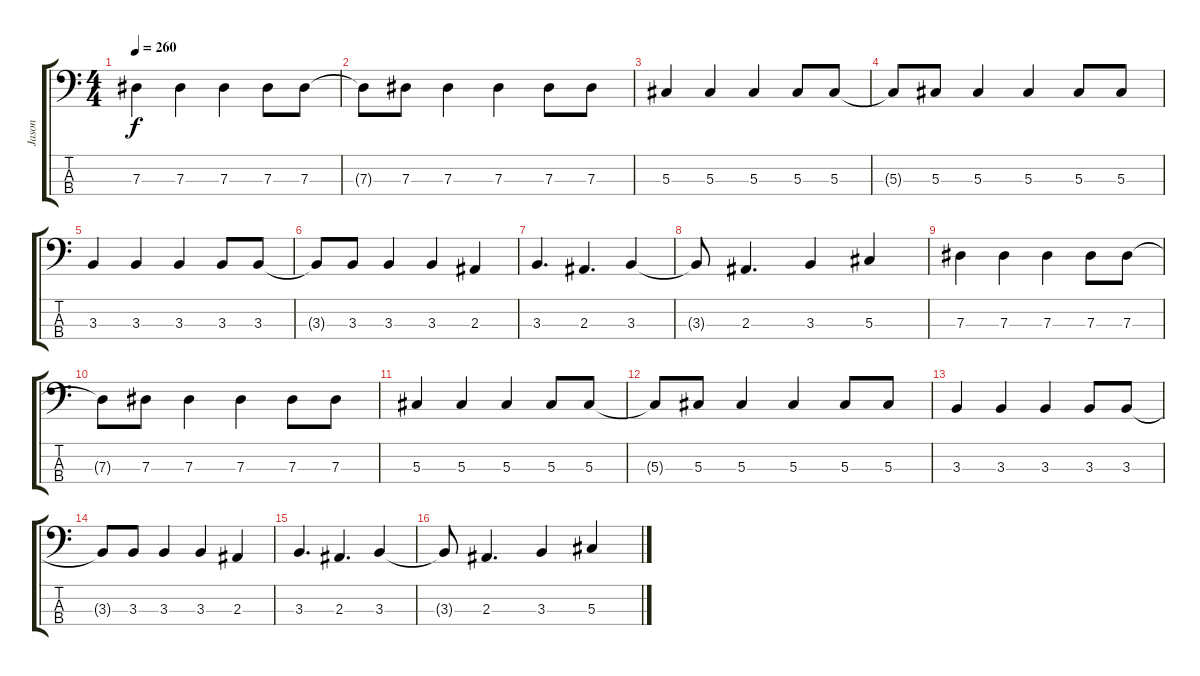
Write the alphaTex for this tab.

\track ("Jason" "Jason") {instrument electricbasspick}
\staff {score tabs}
\tuning (Gb2 Db2 Ab1 Eb1) {hide}
\ts (4 4)
\tempo 260
\clef f4
\ks c
7.3.4{dy f} 7.3.4 7.3.4 7.3.8 7.3.8 |
7.3{t}.8 7.3.8 7.3.4 7.3.4 7.3.8 7.3.8 |
5.3.4 5.3.4 5.3.4 5.3.8 5.3.8 |
5.3{t}.8 5.3.8 5.3.4 5.3.4 5.3.8 5.3.8 |
3.3.4 3.3.4 3.3.4 3.3.8 3.3.8 |
3.3{t}.8 3.3.8 3.3.4 3.3.4 2.3.4 |
3.3.4{d} 2.3.4{d} 3.3.4 |
3.3{t}.8 2.3.4{d} 3.3.4 5.3.4 |
7.3.4 7.3.4 7.3.4 7.3.8 7.3.8 |
7.3{t}.8 7.3.8 7.3.4 7.3.4 7.3.8 7.3.8 |
5.3.4 5.3.4 5.3.4 5.3.8 5.3.8 |
5.3{t}.8 5.3.8 5.3.4 5.3.4 5.3.8 5.3.8 |
3.3.4 3.3.4 3.3.4 3.3.8 3.3.8 |
3.3{t}.8 3.3.8 3.3.4 3.3.4 2.3.4 |
3.3.4{d} 2.3.4{d} 3.3.4 |
3.3{t}.8 2.3.4{d} 3.3.4 5.3.4
